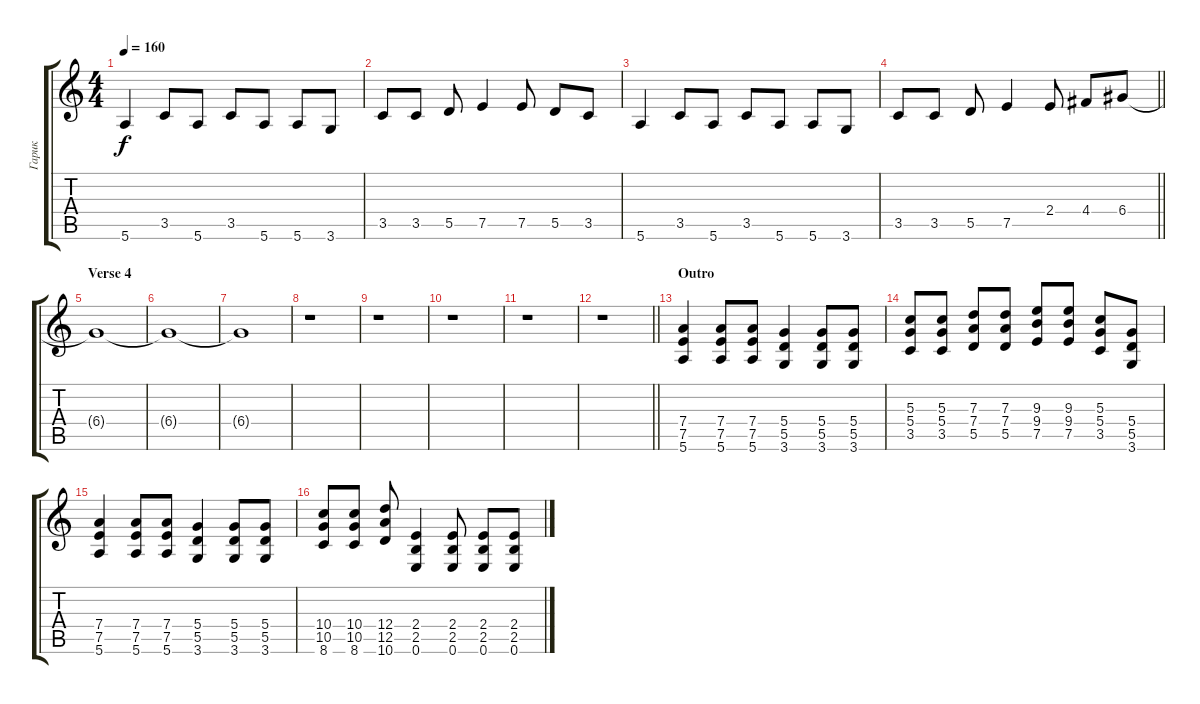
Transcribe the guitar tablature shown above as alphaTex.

\track ("Гарик" "Гарик") {instrument distortionguitar}
\staff {score tabs}
\tuning (E4 B3 G3 D3 A2 E2) {hide}
\ts (4 4)
\tempo 160
\clef g2
\ks c
5.6.4{dy f} 3.5.8 5.6.8 3.5.8 5.6.8 5.6.8 3.6.8 |
3.5.8 3.5.8 5.5.8 7.5.4 7.5.8 5.5.8 3.5.8 |
5.6.4 3.5.8 5.6.8 3.5.8 5.6.8 5.6.8 3.6.8 |
\barLineRight lightlight
3.5.8 3.5.8 5.5.8 7.5.4 2.4.8 4.4.8 6.4.8 |
\section ("" "Verse 4")
6.4{t}.1 |
6.4{t}.1 |
6.4{t}.1 |
r.1 |
r.1 |
r.1 |
r.1 |
\barLineRight lightlight
r.1 |
\section ("" "Outro")
(7.4 7.5 5.6).4{volume 16} (7.4 7.5 5.6).8 (7.4 7.5 5.6).8 (5.4 5.5 3.6).4 (5.4 5.5 3.6).8 (5.4 5.5 3.6).8 |
(5.3 5.4 3.5).8 (5.3 5.4 3.5).8 (7.3 7.4 5.5).8 (7.3 7.4 5.5).8 (9.3 9.4 7.5).8 (9.3 9.4 7.5).8 (5.3 5.4 3.5).8 (5.4 5.5 3.6).8 |
(7.4 7.5 5.6).4 (7.4 7.5 5.6).8 (7.4 7.5 5.6).8 (5.4 5.5 3.6).4 (5.4 5.5 3.6).8 (5.4 5.5 3.6).8 |
(10.4 10.5 8.6).8 (10.4 10.5 8.6).8 (12.4 12.5 10.6).8 (2.4 2.5 0.6).4 (2.4 2.5 0.6).8 (2.4 2.5 0.6).8 (2.4 2.5 0.6).8
